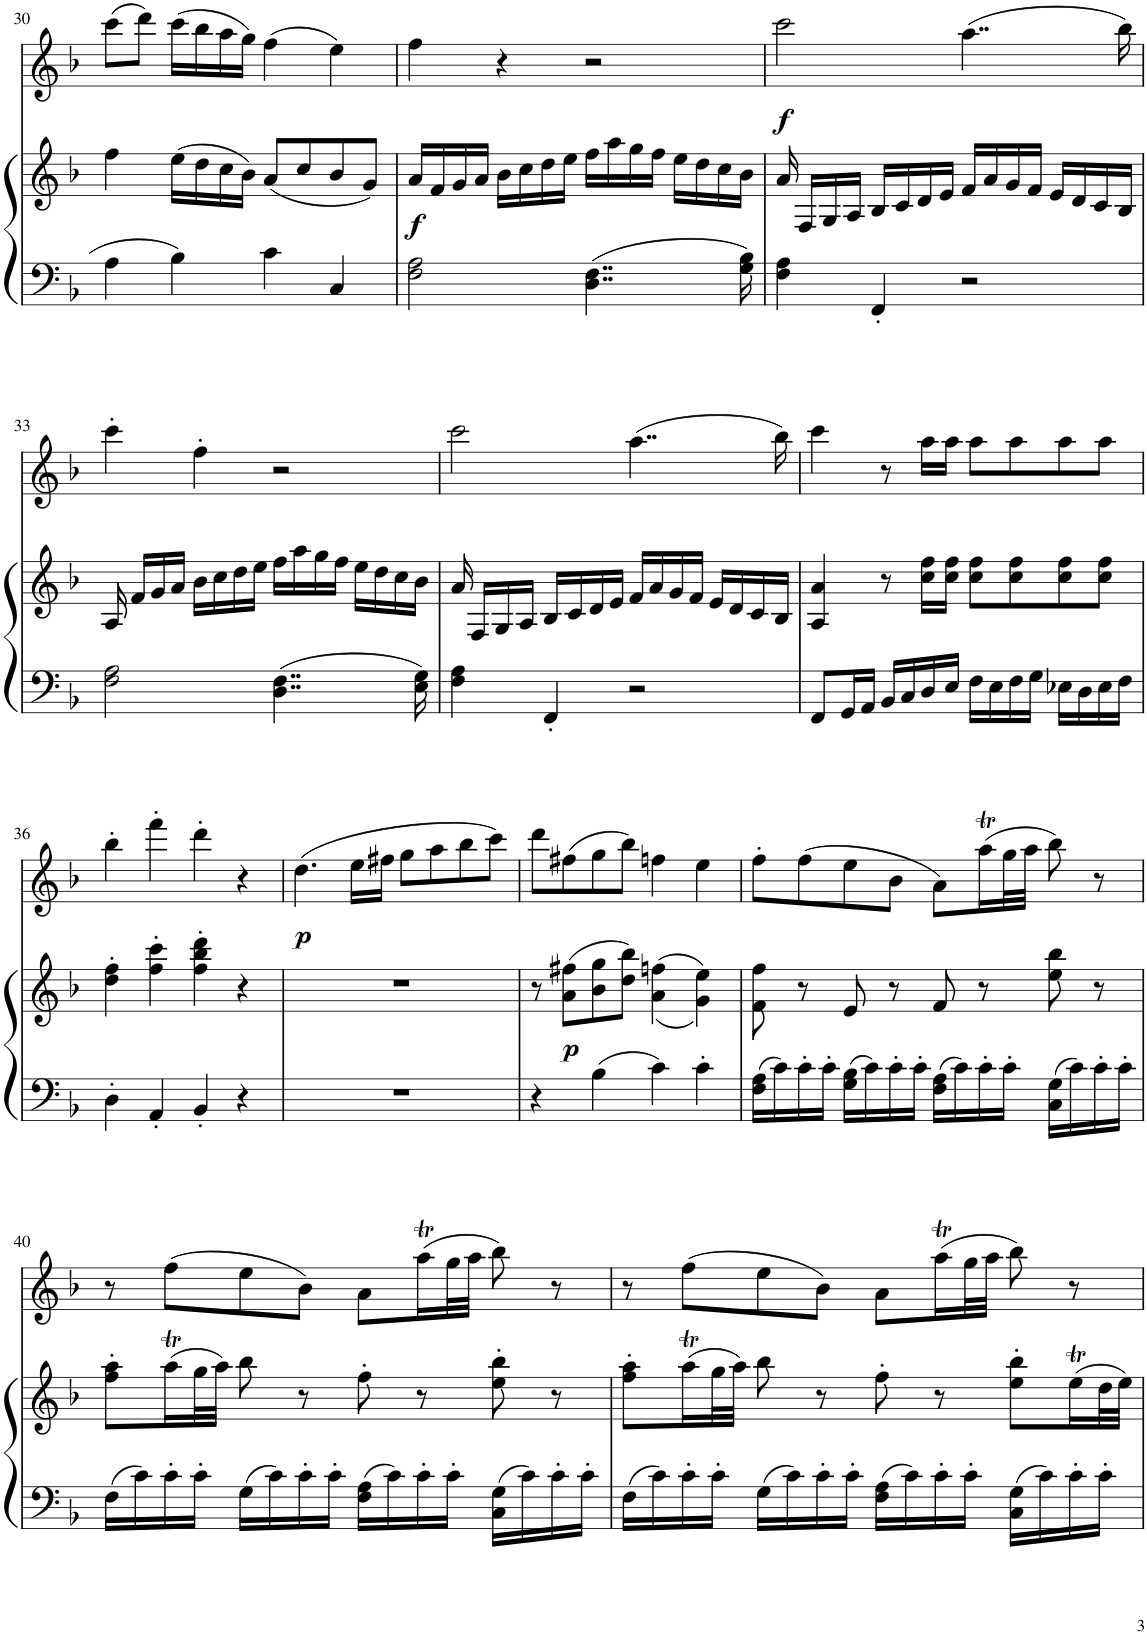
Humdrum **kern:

**kern	**kern	**dynam	**kern	**dynam
*part2	*part2	*part2	*part1	*part1
*staff3	*staff2	*staff2/3	*staff1	*staff1
*I"Piano	*	*	*I"Alto Recorder	*
*I'Pno	*	*	*I'Rec	*
!!LO:PB:g=z
*clefF4	*clefG2	*	*clefG2	*
*k[b-]	*k[b-]	*	*k[b-]	*
*M4/4	*M4/4	*	*M4/4	*
*met(c)	*met(c)	*	*met(c)	*
=30	=30	=30	=30	=30
4A\	4ff\	.	(8ccc\L	.
.	.	.	8ddd\J)	.
4B-\	(16ee\LL	.	(16ccc\LL	.
.	16dd\	.	16bb-\	.
.	16cc\	.	16aa\	.
.	16b-\JJ)	.	16gg\JJ)	.
4c\	(8a/L	.	(4ff\	.
.	8cc/	.	.	.
4C/	8b-/	.	4ee\)	.
.	8g/J)	.	.	.
=31	=31	=31	=31	=31
!	!	!LO:DY:b	!	!
2F\ 2A\	16a/LL	f	4ff\	.
.	16f/	.	.	.
.	16g/	.	.	.
.	16a/JJ	.	.	.
.	16b-\LL	.	4r	.
.	16cc\	.	.	.
.	16dd\	.	.	.
.	16ee\JJ	.	.	.
4..D\ 4..F\	16ff\LL	.	2r	.
.	16aa\	.	.	.
.	16gg\	.	.	.
.	16ff\JJ	.	.	.
.	16ee\LL	.	.	.
.	16dd\	.	.	.
.	16cc\	.	.	.
16G\ 16B-\	16b-\JJ	.	.	.
=32	=32	=32	=32	=32
!	!	!	!	!LO:DY:b
4F\ 4A\	16a/	.	2ccc\	f
.	16F/LL	.	.	.
.	16G/	.	.	.
.	16A/JJ	.	.	.
4FF'/	16B-/LL	.	.	.
.	16c/	.	.	.
.	16d/	.	.	.
.	16e/JJ	.	.	.
2r	16f/LL	.	(4..aa\	.
.	16a/	.	.	.
.	16g/	.	.	.
.	16f/JJ	.	.	.
.	16e/LL	.	.	.
.	16d/	.	.	.
.	16c/	.	.	.
.	16B-/JJ	.	16bb-\)	.
!!LO:LB:g=z
=33	=33	=33	=33	=33
2F\ 2A\	16A/	.	4ccc'\	.
.	16f/LL	.	.	.
.	16g/	.	.	.
.	16a/JJ	.	.	.
.	16b-\LL	.	4ff'\	.
.	16cc\	.	.	.
.	16dd\	.	.	.
.	16ee\JJ	.	.	.
4..D\ 4..F\	16ff\LL	.	2r	.
.	16aa\	.	.	.
.	16gg\	.	.	.
.	16ff\JJ	.	.	.
.	16ee\LL	.	.	.
.	16dd\	.	.	.
.	16cc\	.	.	.
16E\ 16G\	16b-\JJ	.	.	.
=34	=34	=34	=34	=34
4F\ 4A\	16a/	.	2ccc\	.
.	16F/LL	.	.	.
.	16G/	.	.	.
.	16A/JJ	.	.	.
4FF'/	16B-/LL	.	.	.
.	16c/	.	.	.
.	16d/	.	.	.
.	16e/JJ	.	.	.
2r	16f/LL	.	(4..aa\	.
.	16a/	.	.	.
.	16g/	.	.	.
.	16f/JJ	.	.	.
.	16e/LL	.	.	.
.	16d/	.	.	.
.	16c/	.	.	.
.	16B-/JJ	.	16bb-\)	.
=35	=35	=35	=35	=35
8FF/L	4A/ 4a/	.	4ccc\	.
16GG/L	.	.	.	.
16AA/JJ	.	.	.	.
16BB-/LL	8r	.	8r	.
16C/	.	.	.	.
16D/	16cc\ 16ff\LL	.	16aa\LL	.
16E/JJ	16cc\ 16ff\JJ	.	16aa\JJ	.
16F\LL	8cc\ 8ff\L	.	8aa\L	.
16E\	.	.	.	.
16F\	8cc\ 8ff\	.	8aa\	.
16G\JJ	.	.	.	.
16E-X\LL	8cc\ 8ff\	.	8aa\	.
16D\	.	.	.	.
16E-\	8cc\ 8ff\J	.	8aa\J	.
16F\JJ	.	.	.	.
!!LO:LB:g=z
=36	=36	=36	=36	=36
4D'\	4dd\' 4ff\'	.	4bb-'\	.
4AA'/	4ff\' 4ccc\'	.	4fff'\	.
4BB-'/	4ff\' 4bb-\' 4ddd\'	.	4ddd'\	.
4r	4r	.	4r	.
=37	=37	=37	=37	=37
!	!	!	!	!LO:DY:b
1r	1r	.	(4.dd\	p
.	.	.	16ee\LL	.
.	.	.	16ff#X\JJ	.
.	.	.	8gg\L	.
.	.	.	8aa\	.
.	.	.	8bb-\	.
.	.	.	8ccc\J)	.
=38	=38	=38	=38	=38
4r	8r	.	8ddd\L	.
!	!	!LO:DY:b	!	!
.	(8a\ 8ff#X\L	p	(8ff#X\	.
4B-\	8b-\ 8gg\	.	8gg\	.
.	8dd\ 8bb-\J)	.	8bb-\J)	.
4c\	((<4a\ 4ffn\	.	4ffn\	.
4c'\	4g\ 4ee\))	.	4ee\	.
=39	=39	=39	=39	=39
16F\ 16A\LL	8f\ 8ff\	.	8ff'\L	.
16c\	.	.	.	.
16c'\	8r	.	(8ff\	.
16c'\JJ	.	.	.	.
16G\ 16B-\LL	8e/	.	8ee\	.
16c\	.	.	.	.
16c'\	8r	.	8b-\J	.
16c'\JJ	.	.	.	.
16F\ 16A\LL	8f/	.	8a\L)	.
16c\	.	.	.	.
16c'\	8r	.	(16aat\L	.
16c'\JJ	.	.	32gg\L	.
.	.	.	32aa\JJJ	.
16C\ 16G\LL	8ee\ 8bb-\	.	8bb-\)	.
16c\	.	.	.	.
16c'\	8r	.	8r	.
16c'\JJ	.	.	.	.
!!LO:LB:g=z
=40	=40	=40	=40	=40
16F\LL	8ff\' 8aa\'L	.	8r	.
16c\	.	.	.	.
16c'\	(16aat\L	.	(8ff\L	.
16c'\JJ	32gg\L	.	.	.
.	32aa\JJJ)	.	.	.
16G\LL	8bb-\	.	8ee\	.
16c\	.	.	.	.
16c'\	8r	.	8b-\J)	.
16c'\JJ	.	.	.	.
16F\ 16A\LL	8ff'\	.	8a\L	.
16c\	.	.	.	.
16c'\	8r	.	(16aat\L	.
16c'\JJ	.	.	32gg\L	.
.	.	.	32aa\JJJ	.
16C\ 16G\LL	8ee\' 8bb-\'	.	8bb-\)	.
16c\	.	.	.	.
16c'\	8r	.	8r	.
16c'\JJ	.	.	.	.
=41	=41	=41	=41	=41
16F\LL	8ff\' 8aa\'L	.	8r	.
16c\	.	.	.	.
16c'\	(16aat\L	.	(8ff\L	.
16c'\JJ	32gg\L	.	.	.
.	32aa\JJJ)	.	.	.
16G\LL	8bb-\	.	8ee\	.
16c\	.	.	.	.
16c'\	8r	.	8b-\J)	.
16c'\JJ	.	.	.	.
16F\ 16A\LL	8ff'\	.	8a\L	.
16c\	.	.	.	.
16c'\	8r	.	(16aat\L	.
16c'\JJ	.	.	32gg\L	.
.	.	.	32aa\JJJ	.
16C\ 16G\LL	8ee\' 8bb-\'L	.	8bb-\)	.
16c\	.	.	.	.
16c'\	(16eet\L	.	8r	.
16c'\JJ	32dd\L	.	.	.
.	32ee\JJJ)	.	.	.
=	=	=	=	=
*-	*-	*-	*-	*-
